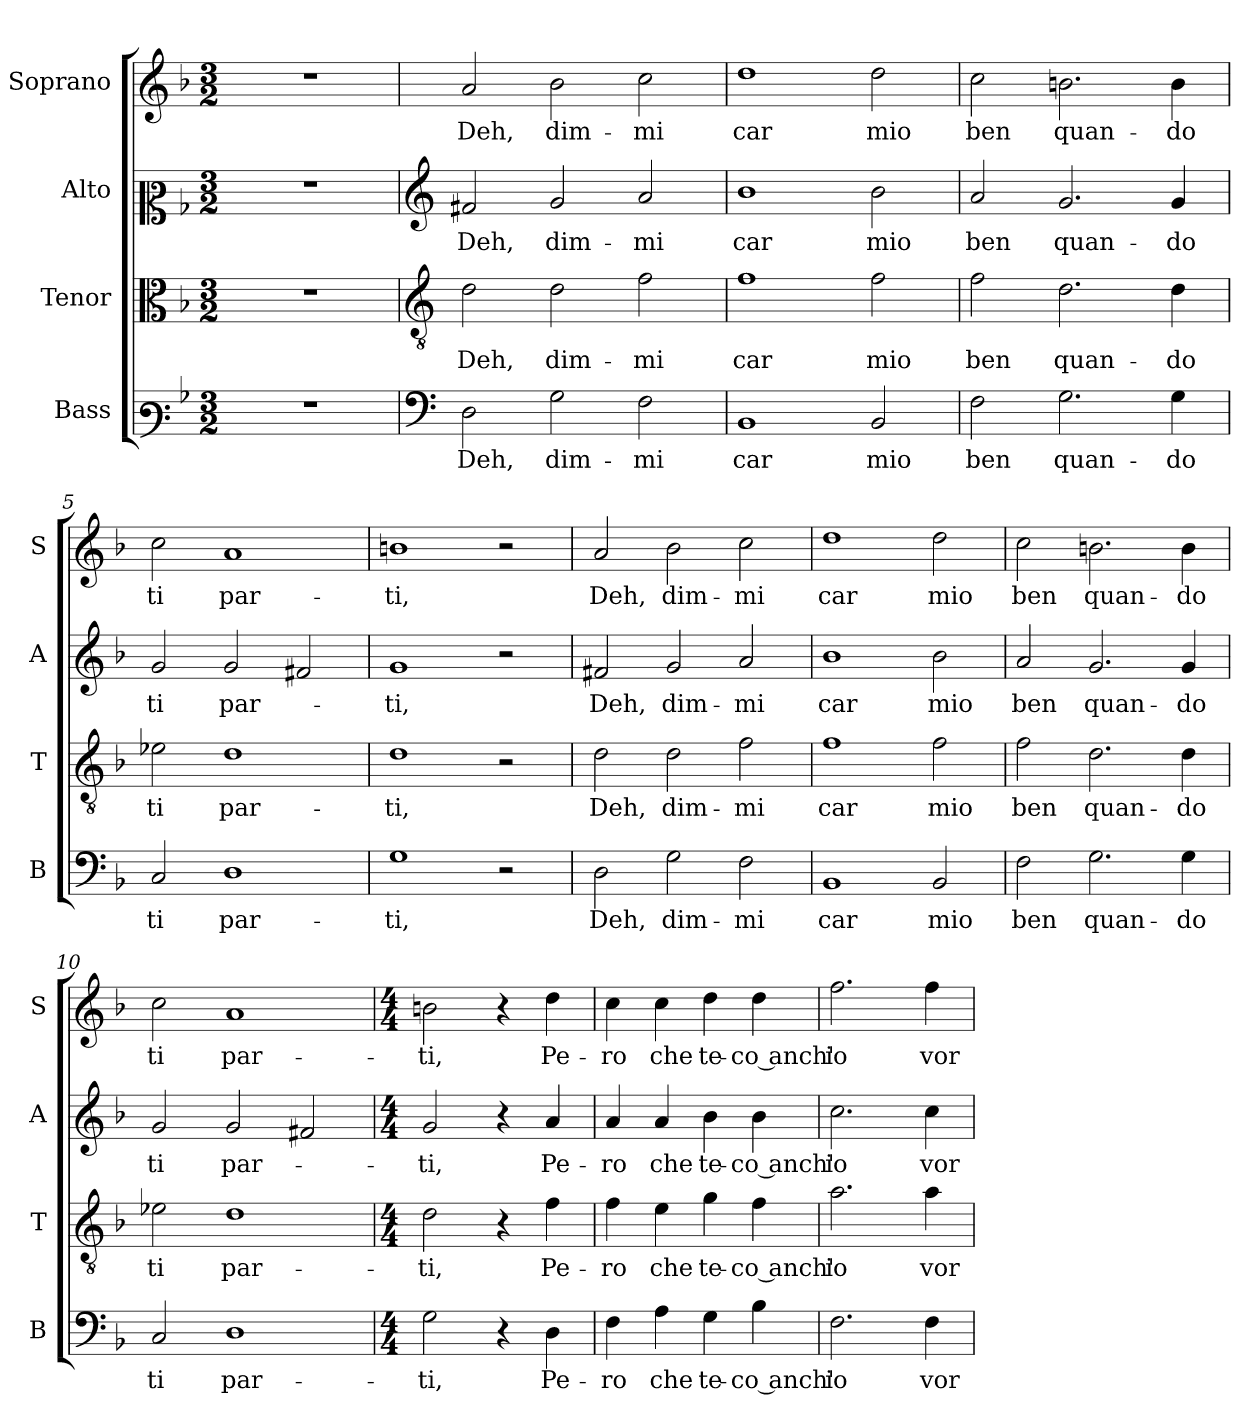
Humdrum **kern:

**kern	**text	**kern	**text	**kern	**text	**kern	**text
*part4	*part4	*part3	*part3	*part2	*part2	*part1	*part1
*staff4	*staff4	*staff3	*staff3	*staff2	*staff2	*staff1	*staff1
*I"Bass	*	*I"Tenor	*	*I"Alto	*	*I"Soprano	*
*I'B	*	*I'T	*	*I'A	*	*I'S	*
*clefF3	*	*clefC3	*	*clefC2	*	*clefG2	*
*k[b-]	*	*k[b-]	*	*k[b-]	*	*k[b-]	*
*F:	*	*F:	*	*F:	*	*F:	*
*M3/2	*	*M3/2	*	*M3/2	*	*M3/2	*
=1	=1	=1	=1	=1	=1	=1	=1
1.r	.	1.r	.	1.r	.	1.r	.
=2	=2	=2	=2	=2	=2	=2	=2
*clefF4	*	*clefGv2	*	*clefG2	*	*	*
!	!LO:LY:b	!	!LO:LY:b	!	!LO:LY:b	!	!LO:LY:b
2D\	Deh,	2d\	Deh,	2f#X/	Deh,	2a/	Deh,
!	!LO:LY:b	!	!LO:LY:b	!	!LO:LY:b	!	!LO:LY:b
2G\	dim-	2d\	dim-	2g/	dim-	2b-\	dim-
!	!LO:LY:b	!	!LO:LY:b	!	!LO:LY:b	!	!LO:LY:b
2F\	-mi	2f\	-mi	2a/	-mi	2cc\	-mi
=3	=3	=3	=3	=3	=3	=3	=3
!	!LO:LY:b	!	!LO:LY:b	!	!LO:LY:b	!	!LO:LY:b
1BB-	car	1f	car	1b-	car	1dd	car
!	!LO:LY:b	!	!LO:LY:b	!	!LO:LY:b	!	!LO:LY:b
2BB-/	mio	2f\	mio	2b-\	mio	2dd\	mio
=4	=4	=4	=4	=4	=4	=4	=4
!	!LO:LY:b	!	!LO:LY:b	!	!LO:LY:b	!	!LO:LY:b
2F\	ben	2f\	ben	2a/	ben	2cc\	ben
!	!LO:LY:b	!	!LO:LY:b	!	!LO:LY:b	!	!LO:LY:b
2.G\	quan-	2.d\	quan-	2.g/	quan-	2.bn\	quan-
!	!LO:LY:b	!	!LO:LY:b	!	!LO:LY:b	!	!LO:LY:b
4G\	-do	4d\	-do	4g/	-do	4b\	-do
=5	=5	=5	=5	=5	=5	=5	=5
!	!LO:LY:b	!	!LO:LY:b	!	!LO:LY:b	!	!LO:LY:b
2C/	ti	2e-X\	ti	2g/	ti	2cc\	ti
!	!LO:LY:b	!	!LO:LY:b	!	!LO:LY:b	!	!LO:LY:b
1D	par-	1d	par-	2g/	par-	1a	par-
.	.	.	.	2f#X/	.	.	.
!!LO:LB:g=z
=6	=6	=6	=6	=6	=6	=6	=6
!	!LO:LY:b	!	!LO:LY:b	!	!LO:LY:b	!	!LO:LY:b
1G	-ti,	1d	-ti,	1g	-ti,	1bn	-ti,
2r	.	2r	.	2r	.	2r	.
=7	=7	=7	=7	=7	=7	=7	=7
!	!LO:LY:b	!	!LO:LY:b	!	!LO:LY:b	!	!LO:LY:b
2D\	Deh,	2d\	Deh,	2f#X/	Deh,	2a/	Deh,
!	!LO:LY:b	!	!LO:LY:b	!	!LO:LY:b	!	!LO:LY:b
2G\	dim-	2d\	dim-	2g/	dim-	2b-\	dim-
!	!LO:LY:b	!	!LO:LY:b	!	!LO:LY:b	!	!LO:LY:b
2F\	-mi	2f\	-mi	2a/	-mi	2cc\	-mi
=8	=8	=8	=8	=8	=8	=8	=8
!	!LO:LY:b	!	!LO:LY:b	!	!LO:LY:b	!	!LO:LY:b
1BB-	car	1f	car	1b-	car	1dd	car
!	!LO:LY:b	!	!LO:LY:b	!	!LO:LY:b	!	!LO:LY:b
2BB-/	mio	2f\	mio	2b-\	mio	2dd\	mio
=9	=9	=9	=9	=9	=9	=9	=9
!	!LO:LY:b	!	!LO:LY:b	!	!LO:LY:b	!	!LO:LY:b
2F\	ben	2f\	ben	2a/	ben	2cc\	ben
!	!LO:LY:b	!	!LO:LY:b	!	!LO:LY:b	!	!LO:LY:b
2.G\	quan-	2.d\	quan-	2.g/	quan-	2.bn\	quan-
!	!LO:LY:b	!	!LO:LY:b	!	!LO:LY:b	!	!LO:LY:b
4G\	-do	4d\	-do	4g/	-do	4b\	-do
=10	=10	=10	=10	=10	=10	=10	=10
!	!LO:LY:b	!	!LO:LY:b	!	!LO:LY:b	!	!LO:LY:b
2C/	ti	2e-X\	ti	2g/	ti	2cc\	ti
!	!LO:LY:b	!	!LO:LY:b	!	!LO:LY:b	!	!LO:LY:b
1D	par-	1d	par-	2g/	par-	1a	par-
.	.	.	.	2f#X/	.	.	.
!!LO:LB:g=z
=11	=11	=11	=11	=11	=11	=11	=11
*M4/4	*	*M4/4	*	*M4/4	*	*M4/4	*
!	!LO:LY:b	!	!LO:LY:b	!	!LO:LY:b	!	!LO:LY:b
2G\	-ti,	2d\	-ti,	2g/	-ti,	2bn\	-ti,
4r	.	4r	.	4r	.	4r	.
!	!LO:LY:b	!	!LO:LY:b	!	!LO:LY:b	!	!LO:LY:b
4D\	Pe-	4f\	Pe-	4a/	Pe-	4dd\	Pe-
=12	=12	=12	=12	=12	=12	=12	=12
!	!LO:LY:b	!	!LO:LY:b	!	!LO:LY:b	!	!LO:LY:b
4F\	-ro	4f\	-ro	4a/	-ro	4cc\	-ro
!	!LO:LY:b	!	!LO:LY:b	!	!LO:LY:b	!	!LO:LY:b
4A\	che	4e\	che	4a/	che	4cc\	che
!	!LO:LY:b	!	!LO:LY:b	!	!LO:LY:b	!	!LO:LY:b
4G\	te-	4g\	te-	4b-\	te-	4dd\	te-
!	!LO:LY:b	!	!LO:LY:b	!	!LO:LY:b	!	!LO:LY:b
4B-\	-co anch'	4f\	-co anch'	4b-\	-co anch'	4dd\	-co anch'
=13	=13	=13	=13	=13	=13	=13	=13
!	!LO:LY:b	!	!LO:LY:b	!	!LO:LY:b	!	!LO:LY:b
2.F\	io	2.a\	io	2.cc\	io	2.ff\	io
!	!LO:LY:b	!	!LO:LY:b	!	!LO:LY:b	!	!LO:LY:b
4F\	vor-	4a\	vor-	4cc\	vor-	4ff\	vor-
=	=	=	=	=	=	=	=
*-	*-	*-	*-	*-	*-	*-	*-
